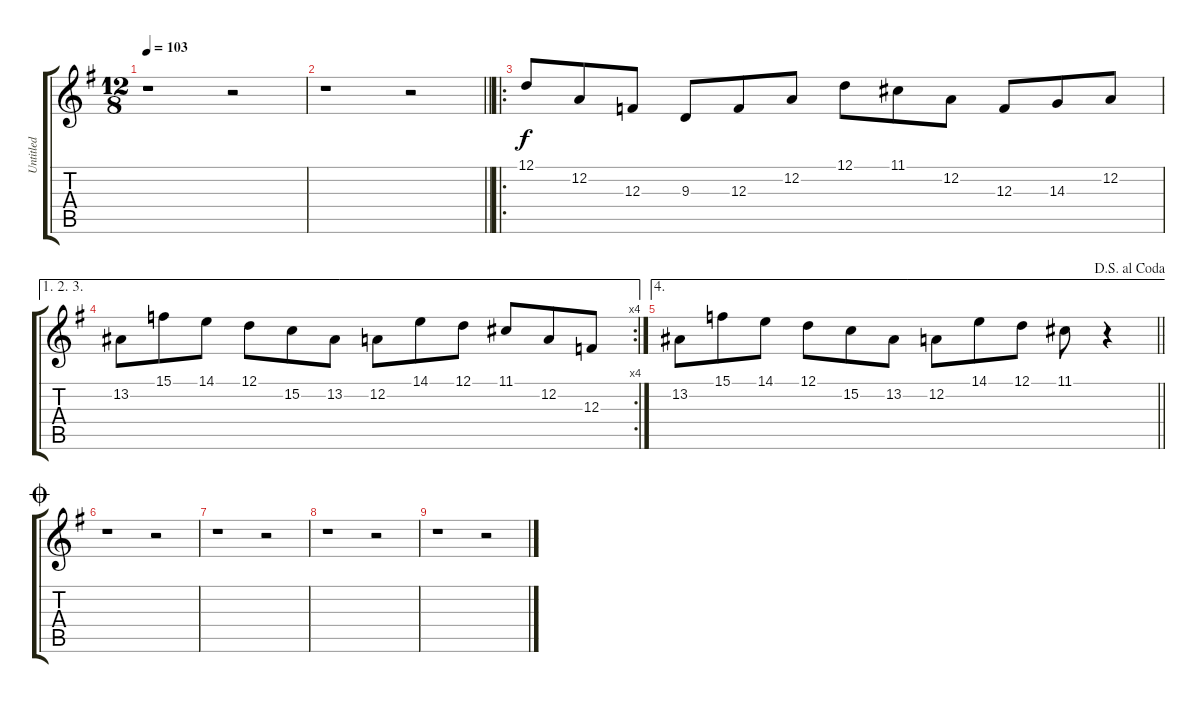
\track ("Untitled" "Untitled") {instrument rockorgan}
\staff {score tabs}
\tuning (D4 A3 F3 C3 G2 D2) {hide}
\ts (12 8)
\tempo 103
\clef g2
\ks g
r.1{dy f} r.2 |
\barLineRight lightlight
r.1 r.2 |
\ro
12.1.8 12.2.8 12.3.8 9.3.8 12.3.8 12.2.8 12.1.8 11.1.8 12.2.8 12.3.8 14.3.8 12.2.8 |
\ae (1 2 3)
\rc 4
13.2.8 15.1.8 14.1.8 12.1.8 15.2.8 13.2.8 12.2.8 14.1.8 12.1.8 11.1.8 12.2.8 12.3.8 |
\ae 4
\jump dalsegnoalcoda
\barLineRight lightlight
13.2.8 15.1.8 14.1.8 12.1.8 15.2.8 13.2.8 12.2.8 14.1.8 12.1.8 11.1.8 r.4 |
\jump coda
r.1 r.2 |
r.1 r.2 |
r.1 r.2 |
r.1 r.2
